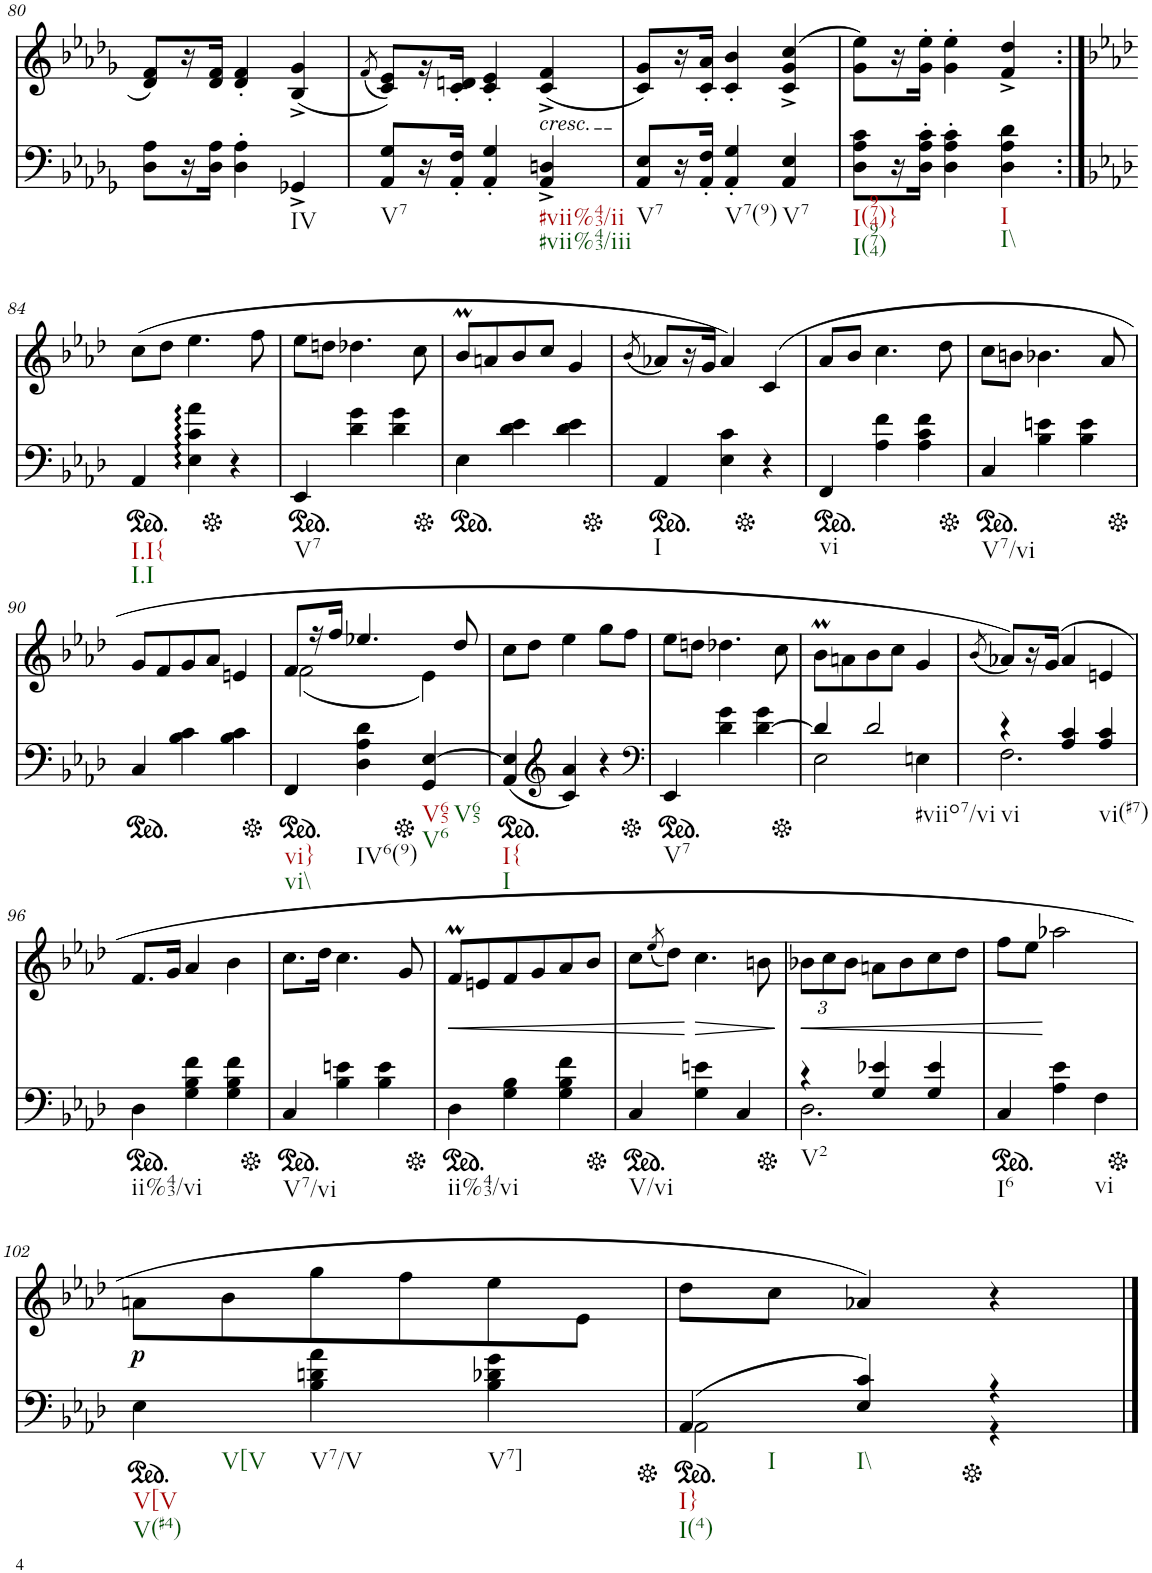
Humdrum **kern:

**kern	**kern	**dynam
*part2	*part1	*part1
*staff2	*staff1	*staff1
*I"piano	*I"piano	*
*I'Pno	*I'Pno	*
!!LO:PB:g=z
*clefF4	*clefG2	*
*k[b-e-a-d-g-]	*k[b-e-a-d-g-]	*
*M3/4	*M3/4	*
=80	=80	=80
8D-\ 8A-\L	8d-/ 8f/L	.
16r	16r	.
16D-\ 16A-\JJ	16d-/ 16f/JJ	.
4D-\' 4A-\'	4d-/' 4f/'	.
!LO:TX:b:t=IV	!	!
4GG-X^/	(4B-/^ 4g-/^	.
=81	=81	=81
.	(8qf/	.
!LO:TX:b:t=V7	!	!
8AA-/ 8G-/L	8c/ 8e-/L))	.
16r	16r	.
16AA-/' 16F/'JJ	16c/' 16dn/'JJ	.
4AA-/' 4G-/'	4c/' 4e-/'	.
!	!LO:TX:b:i:t=cresc.	!
!LO:TX:b:t=#vii%43/ii	!	!
!LO:TX:b:t=#vii%43/iii	!	!
4AA-/^ 4Dn/^	(4c/^ 4f/^	.
=82	=82	=82
!LO:TX:b:t=V7	!	!
8AA-/ 8E-/L	8c/ 8g-/L)	.
16r	16r	.
16AA-/' 16F/'JJ	16c/' 16a-/'JJ	.
!LO:TX:b:t=V7(9)	!	!
4AA-/' 4G-/'	4c/' 4b-/'	.
!LO:TX:b:t=V7	!	!
4AA-/ 4E-/	(4c/^ 4g-/^ 4cc/^	.
=83	=83	=83
!LO:TX:b:t=I(974)}	!	!
!LO:TX:b:t=I(974)	!	!
8D-\ 8A-\ 8c\L	8g-\ 8ee-\L)	.
16r	16r	.
16D-\' 16A-\' 16c\'JJ	16g-\' 16ee-\'JJ	.
4D-\' 4A-\' 4c\'	4g-\' 4ee-\'	.
!LO:TX:b:t=I	!	!
!LO:TX:b:t=I\\	!	!
4D-\ 4A-\ 4d-\	4f/^ 4dd-/^	.
!!LO:LB:g=z
=84:|!	=84:|!	=84:|!
*k[b-e-a-d-]	*k[b-e-a-d-]	*
*ped	*	*
!LO:TX:b:t=I.I{	!	!
!LO:TX:b:t=I.I	!	!
4AA-/	(8cc\L	.
.	8dd-\J	.
4E-\ 4c\ 4a-\	4.ee-\	.
*Xped	*	*
4r	.	.
.	8ff\	.
=85	=85	=85
*ped	*	*
!LO:TX:b:t=V7	!	!
4EE-/	8ee-\L	.
.	8ddn\J	.
4d-\ 4g\	4.dd-X\	.
4d-\ 4g\	.	.
.	8cc\	.
=86	=86	=86
*Xped	*	*
*ped	*	*
4E-\	8b-M/L	.
.	8an/	.
4d-\ 4e-\	8b-/	.
.	8cc/J	.
4d-\ 4e-\	4g/	.
=87	=87	=87
.	(8qb-/	.
*Xped	*	*
*ped	*	*
!LO:TX:b:t=I	!	!
4AA-/	8a-X/L)	.
.	16r	.
.	16g/JJ	.
4E-\ 4c\	4a-/)	.
*Xped	*	*
4r	(4c/	.
=88	=88	=88
*ped	*	*
!LO:TX:b:t=vi	!	!
4FF/	8a-/L	.
.	8b-/J	.
4A-\ 4f\	4.cc\	.
4A-\ 4c\ 4f\	.	.
.	8dd-\	.
=89	=89	=89
*Xped	*	*
*ped	*	*
!LO:TX:b:t=V7/vi	!	!
4C/	8cc\L	.
.	8bn\J	.
4B-\ 4en\	4.b-X\	.
4B-\ 4e\	.	.
.	8a-/	.
!!LO:LB:g=z
=90	=90	=90
*Xped	*	*
*ped	*	*
4C/	8g/L	.
.	8f/	.
4B-\ 4c\	8g/	.
.	8a-/J	.
4B-\ 4c\	4en/	.
=91	=91	=91
*Xped	*	*
*ped	*	*
*	*^	*
!LO:TX:b:t=vi}	!	!	!
!LO:TX:b:t=vi\\	!	!	!
4FF/	8f/L	(2f\	.
.	16r	.	.
.	16ff/JJ	.	.
!LO:TX:b:t=IV6(9)	!	!	!
4D-\ 4A-\ 4d-\	4.ee-X/	.	.
*Xped	*	*	*
!LO:TX:b:t=V65	!	!	!
!LO:TX:b:t=V6	!	!	!
!LO:TX:b:t=V65	!	!	!
4GG/ [4E-/	.	4e-\)	.
.	8dd-/	.	.
*	*v	*v	*
=92	=92	=92
*ped	*	*
!LO:TX:b:t=I{	!	!
!LO:TX:b:t=I	!	!
(4AA-/ 4E-/]	8cc\L	.
.	8dd-\J	.
*clefG2	*	*
4c/ 4a-/)	4ee-\	.
4r	8gg\L	.
.	8ff\J	.
=93	=93	=93
*clefF4	*	*
*Xped	*	*
*ped	*	*
!LO:TX:b:t=V7	!	!
4EE-/	8ee-\L	.
.	8ddn\J	.
4d-\ 4g\	4.dd-X\	.
[4d-\ 4g\	.	.
.	8cc\	.
=94	=94	=94
*Xped	*	*
*^	*	*
4d-/]	2E-\	8b-M\L	.
.	.	8an\	.
!LO:TX:b:t=#viio7/vi	!	!	!
2d-/	.	8b-\	.
.	.	8cc\J	.
.	4En\	4g/	.
=95	=95	=95	=95
.	.	(8qb-/	.
!LO:TX:b:t=vi	!	!	!
4r	2.F\	8a-X/L))	.
.	.	16r	.
.	.	(16g/JJ	.
4A-/ 4c/	.	4a-/	.
!LO:TX:b:t=vi(#7)	!	!	!
4A-/ 4c/	.	4en/	.
*v	*v	*	*
!!LO:LB:g=z
=96	=96	=96
*ped	*	*
!LO:TX:b:t=ii%43/vi	!	!
4D-\	8.f/L	.
.	16g/Jk	.
4G\ 4B-\ 4f\	4a-/	.
4G\ 4B-\ 4f\	4b-\	.
=97	=97	=97
*Xped	*	*
*ped	*	*
!LO:TX:b:t=V7/vi	!	!
4C/	8.cc\L	.
.	16dd-\Jk	.
4B-\ 4en\	4.cc\	.
4B-\ 4e\	.	.
.	8g/	.
=98	=98	=98
*Xped	*	*
*ped	*	*
!LO:TX:b:t=ii%43/vi	!	!
!	!	!LO:HP:b
4D-\	8fM/L	<
.	8en/	.
4G\ 4B-\	8f/	.
.	8g/	.
4G\ 4B-\ 4f\	8a-/	.
.	8b-/J	.
=99	=99	=99
*Xped	*	*
*ped	*	*
!LO:TX:b:t=V/vi	!	!
4C/	8cc\L	.
.	(8qee-/	.
.	8dd-\J)	.
!	!	!LO:HP:n=1:b
4G\ 4en\	4.cc\	[ >
4C/	.	.
.	8bn\	.
.	.	]
=100	=100	=100
*Xped	*	*
*^	*	*
*	*	*Xbrackettup	*
!LO:TX:b:t=V2	!	!	!
!	!	!	!LO:HP:b
4r	2.D-\	12b-X\L	<
.	.	12cc\	.
.	.	12b-\J	.
4G/ 4e-X/	.	8an\L	.
.	.	8b-\	.
4G/ 4e-/	.	8cc\	.
.	.	8dd-\J	.
*v	*v	*	*
=101	=101	=101
*ped	*	*
!LO:TX:b:t=I6	!	!
4C/	8ff\L	.
.	8ee-\J	.
4A-\ 4e-\	2aa-X\	[
!LO:TX:b:t=vi	!	!
4F\	.	.
!!LO:LB:g=z
=102	=102	=102
*Xped	*	*
*ped	*	*
!LO:TX:b:t=V[V	!	!
!LO:TX:b:t=V(#4)	!	!
!LO:TX:b:t=V[V	!	!
!	!	!LO:DY:b
4E-\	8an\L	p
.	8b-\	.
!LO:TX:b:t=V7/V	!	!
4B-\ 4dn\ 4a-\	8gg\	.
.	8ff\	.
!LO:TX:b:t=V7]	!	!
4B-\ 4d-X\ 4g\	8ee-\	.
.	8e-\J	.
=103	=103	=103
*Xped	*	*
*ped	*	*
*^	*	*
!LO:TX:b:t=I}	!	!	!
!LO:TX:b:t=I(4)	!	!	!
!LO:TX:b:t=I	!	!	!
(4AA-/	2AA-\	8dd-\L	.
.	.	8cc\J	.
!LO:TX:b:t=I\\	!	!	!
4E-/ 4c/)	.	4a-X/)	.
*Xped	*	*	*
4r	4r	4r	.
*v	*v	*	*
==	==	==
*-	*-	*-
